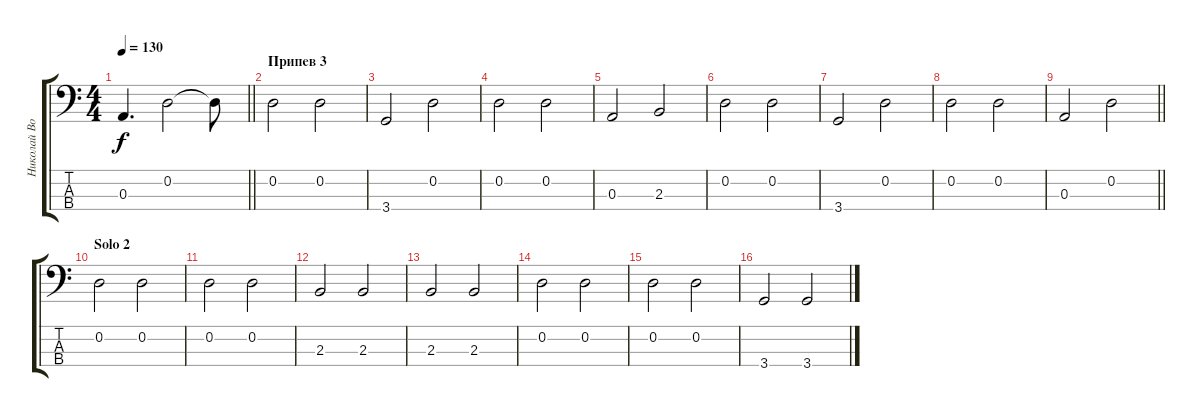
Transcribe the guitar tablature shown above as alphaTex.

\track ("Николай Воронов" "Николай Во") {instrument fretlessbass}
\staff {score tabs}
\tuning (G2 D2 A1 E1) {hide}
\ts (4 4)
\tempo 130
\clef f4
\barLineRight lightlight
\ks c
0.3.4{d dy f} 0.2.2 0.2{t}.8 |
\section ("" "Припев 3")
0.2.2 0.2.2 |
3.4.2 0.2.2 |
0.2.2 0.2.2 |
0.3.2 2.3.2 |
0.2.2 0.2.2 |
3.4.2 0.2.2 |
0.2.2 0.2.2 |
\barLineRight lightlight
0.3.2 0.2.2 |
\section ("" "Solo 2")
0.2.2 0.2.2 |
0.2.2 0.2.2 |
2.3.2 2.3.2 |
2.3.2 2.3.2 |
0.2.2 0.2.2 |
0.2.2 0.2.2 |
3.4.2 3.4.2
